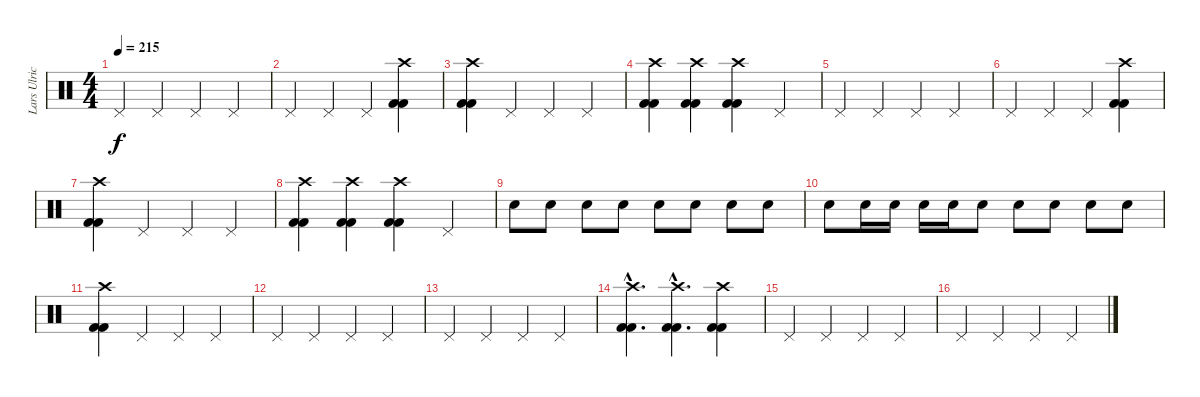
\track ("Lars Ulrich" "Lars Ulric") {instrument percussion}
\staff {score}
\articulation defaults
\ts (4 4)
\tempo 215
\clef neutral
\ks c "Pedal Hi-Hat (hit)".4{dy f} "Pedal Hi-Hat (hit)".4 "Pedal Hi-Hat (hit)".4 "Pedal Hi-Hat (hit)".4
|
"Pedal Hi-Hat (hit)".4 "Pedal Hi-Hat (hit)".4 "Pedal Hi-Hat (hit)".4 ("Crash high (hit)" "Kick (hit) 2" "Kick (hit) 2").4 |
("Crash high (hit)" "Kick (hit) 2" "Kick (hit) 2").4 "Pedal Hi-Hat (hit)".4 "Pedal Hi-Hat (hit)".4 "Pedal Hi-Hat (hit)".4 |
("Crash high (hit)" "Kick (hit) 2" "Kick (hit) 2").4 ("Crash high (hit)" "Kick (hit) 2" "Kick (hit) 2").4 ("Crash high (hit)" "Kick (hit) 2" "Kick (hit) 2").4 "Pedal Hi-Hat (hit)".4 |
"Pedal Hi-Hat (hit)".4 "Pedal Hi-Hat (hit)".4 "Pedal Hi-Hat (hit)".4 "Pedal Hi-Hat (hit)".4 |
"Pedal Hi-Hat (hit)".4 "Pedal Hi-Hat (hit)".4 "Pedal Hi-Hat (hit)".4 ("Crash high (hit)" "Kick (hit) 2" "Kick (hit) 2").4 |
("Crash high (hit)" "Kick (hit) 2" "Kick (hit) 2").4 "Pedal Hi-Hat (hit)".4 "Pedal Hi-Hat (hit)".4 "Pedal Hi-Hat (hit)".4 |
("Crash high (hit)" "Kick (hit) 2" "Kick (hit) 2").4 ("Crash high (hit)" "Kick (hit) 2" "Kick (hit) 2").4 ("Crash high (hit)" "Kick (hit) 2" "Kick (hit) 2").4 "Pedal Hi-Hat (hit)".4 |
"Electric Snare (hit)".8 "Electric Snare (hit)".8 "Electric Snare (hit)".8 "Electric Snare (hit)".8 "Electric Snare (hit)".8 "Electric Snare (hit)".8 "Electric Snare (hit)".8 "Electric Snare (hit)".8 |
"Electric Snare (hit)".8 "Electric Snare (hit)".16 "Electric Snare (hit)".16 "Electric Snare (hit)".16 "Electric Snare (hit)".16 "Electric Snare (hit)".8 "Electric Snare (hit)".8 "Electric Snare (hit)".8 "Electric Snare (hit)".8 "Electric Snare (hit)".8 |
("Crash high (hit)" "Kick (hit) 2" "Kick (hit) 2").4 "Pedal Hi-Hat (hit)".4 "Pedal Hi-Hat (hit)".4 "Pedal Hi-Hat (hit)".4 |
"Pedal Hi-Hat (hit)".4 "Pedal Hi-Hat (hit)".4 "Pedal Hi-Hat (hit)".4 "Pedal Hi-Hat (hit)".4 |
"Pedal Hi-Hat (hit)".4 "Pedal Hi-Hat (hit)".4 "Pedal Hi-Hat (hit)".4 "Pedal Hi-Hat (hit)".4 |
("Crash high (hit)"{hac} "Kick (hit) 2"{hac} "Kick (hit) 2"{hac}).4{d} ("Crash high (hit)"{hac} "Kick (hit) 2"{hac} "Kick (hit) 2"{hac}).4{d} ("Crash high (hit)" "Kick (hit) 2" "Kick (hit) 2").4 |
"Pedal Hi-Hat (hit)".4 "Pedal Hi-Hat (hit)".4 "Pedal Hi-Hat (hit)".4 "Pedal Hi-Hat (hit)".4 |
"Pedal Hi-Hat (hit)".4 "Pedal Hi-Hat (hit)".4 "Pedal Hi-Hat (hit)".4 "Pedal Hi-Hat (hit)".4
